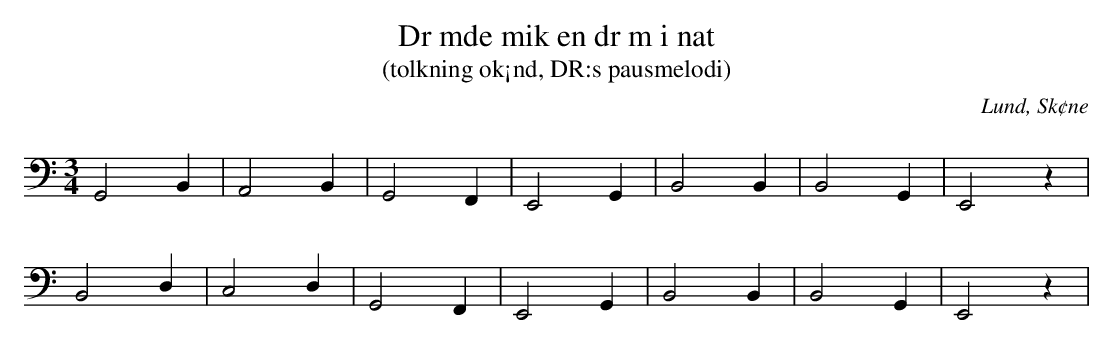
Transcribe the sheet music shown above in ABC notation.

X:1
T:Dr mde mik en dr m i nat
T:(tolkning ok¡nd, DR:s pausmelodi)
O:Lund, Sk¢ne
M:3/4
L:1/4
K:C bass
G,,2B,,|A,,2B,,|G,,2F,,|E,,2G,,|B,,2B,,|B,,2G,,|E,,2z|
B,,2D,|C,2D,|G,,2F,,|E,,2G,,|B,,2B,,|B,,2G,,|E,,2z|
